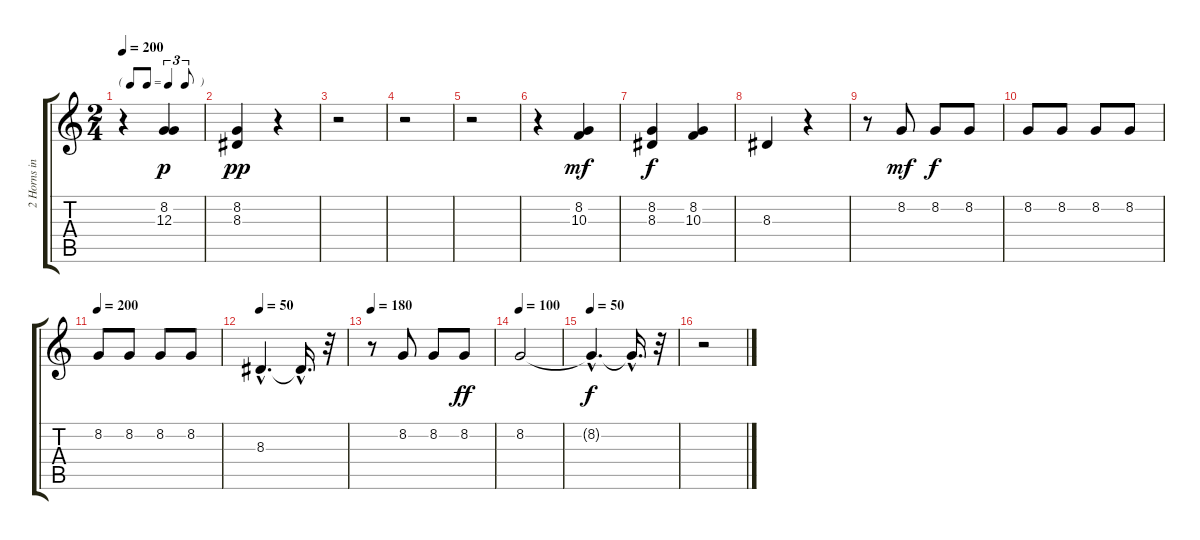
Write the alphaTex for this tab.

\track ("2 Horns in Eb" "2 Horns in") {instrument frenchhorn}
\staff {score tabs}
\tuning (E4 B3 G3 D3 A2 E2) {hide}
\ts (2 4)
\tf triplet8th
\tempo 200
\clef g2
\ks c
r.4{dy p} (8.2 12.3).4 |
(8.2 8.3).4{dy pp} r.4 |
r.2 |
r.2 |
r.2 |
r.4 (8.2 10.3).4{dy mf} |
(8.2 8.3).4{dy f} (8.2 10.3).4 |
8.3.4 r.4 |
r.8 8.2.8{dy mf} 8.2.8{dy f} 8.2.8 |
8.2.8 8.2.8 8.2.8 8.2.8 |
\tempo 200
8.2.8 8.2.8 8.2.8 8.2.8 |
\tempo 50
8.3{hac}.4{d} 8.3{hac t}.16{d} r.32 |
\tempo 180
r.8 8.2.8 8.2.8 8.2.8{dy ff} |
\tempo 100
8.2.2 |
\tempo 50
8.2{hac t}.4{d dy f} 8.2{hac t}.16{d} r.32 |
r.2
